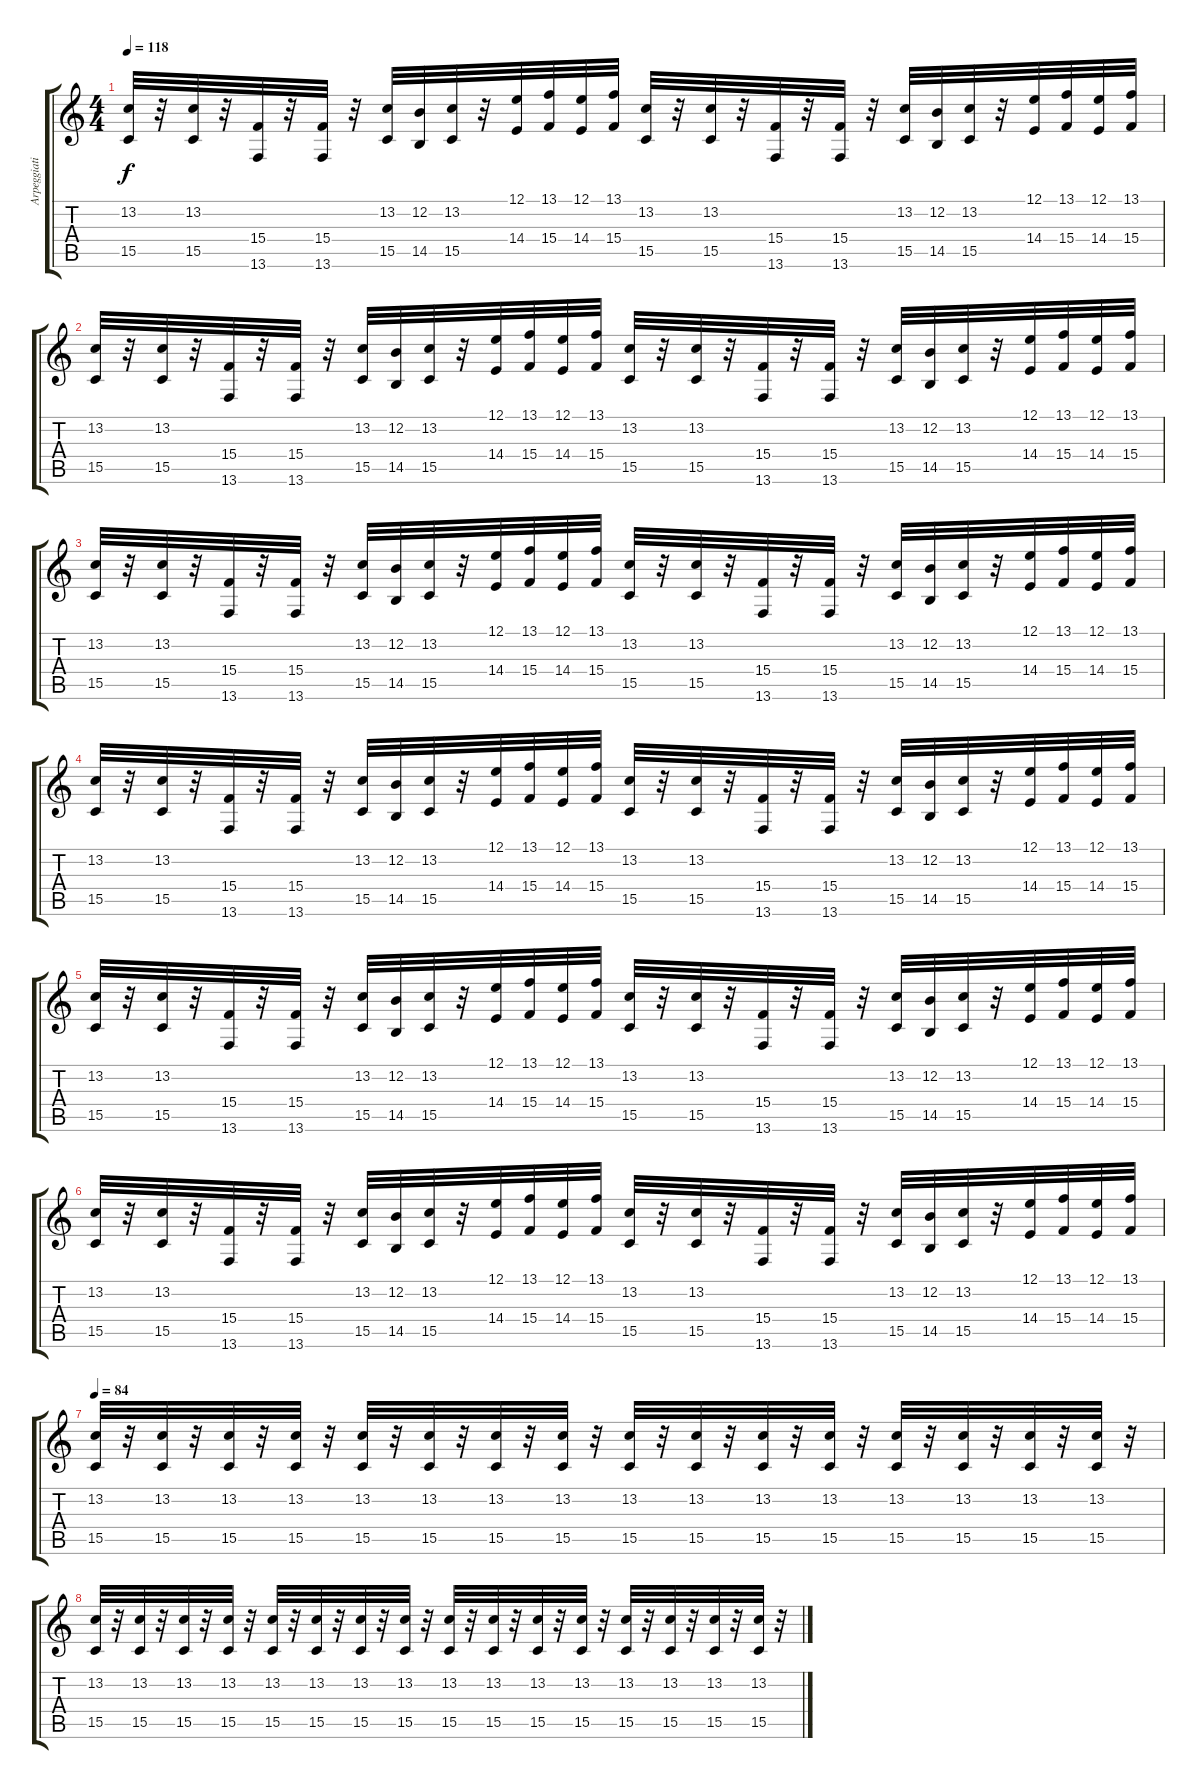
\track ("Arpeggiation" "Arpeggiati") {instrument accordion}
\staff {score tabs}
\tuning (E4 B3 G3 D3 A2 E2) {hide}
\ts (4 4)
\tempo 118
\clef g2
\ks c
(13.2 15.5).32{dy f} r.32 (13.2 15.5).32 r.32 (15.4 13.6).32 r.32 (15.4 13.6).32 r.32 (13.2 15.5).32 (12.2 14.5).32 (13.2 15.5).32 r.32 (12.1 14.4).32 (13.1 15.4).32 (12.1 14.4).32 (13.1 15.4).32 (13.2 15.5).32 r.32 (13.2 15.5).32 r.32 (15.4 13.6).32 r.32 (15.4 13.6).32 r.32 (13.2 15.5).32 (12.2 14.5).32 (13.2 15.5).32 r.32 (12.1 14.4).32 (13.1 15.4).32 (12.1 14.4).32 (13.1 15.4).32 |
(13.2 15.5).32 r.32 (13.2 15.5).32 r.32 (15.4 13.6).32 r.32 (15.4 13.6).32 r.32 (13.2 15.5).32 (12.2 14.5).32 (13.2 15.5).32 r.32 (12.1 14.4).32 (13.1 15.4).32 (12.1 14.4).32 (13.1 15.4).32 (13.2 15.5).32 r.32 (13.2 15.5).32 r.32 (15.4 13.6).32 r.32 (15.4 13.6).32 r.32 (13.2 15.5).32 (12.2 14.5).32 (13.2 15.5).32 r.32 (12.1 14.4).32 (13.1 15.4).32 (12.1 14.4).32 (13.1 15.4).32 |
(13.2 15.5).32 r.32 (13.2 15.5).32 r.32 (15.4 13.6).32 r.32 (15.4 13.6).32 r.32 (13.2 15.5).32 (12.2 14.5).32 (13.2 15.5).32 r.32 (12.1 14.4).32 (13.1 15.4).32 (12.1 14.4).32 (13.1 15.4).32 (13.2 15.5).32 r.32 (13.2 15.5).32 r.32 (15.4 13.6).32 r.32 (15.4 13.6).32 r.32 (13.2 15.5).32 (12.2 14.5).32 (13.2 15.5).32 r.32 (12.1 14.4).32 (13.1 15.4).32 (12.1 14.4).32 (13.1 15.4).32 |
(13.2 15.5).32 r.32 (13.2 15.5).32 r.32 (15.4 13.6).32 r.32 (15.4 13.6).32 r.32 (13.2 15.5).32 (12.2 14.5).32 (13.2 15.5).32 r.32 (12.1 14.4).32 (13.1 15.4).32 (12.1 14.4).32 (13.1 15.4).32 (13.2 15.5).32 r.32 (13.2 15.5).32 r.32 (15.4 13.6).32 r.32 (15.4 13.6).32 r.32 (13.2 15.5).32 (12.2 14.5).32 (13.2 15.5).32 r.32 (12.1 14.4).32 (13.1 15.4).32 (12.1 14.4).32 (13.1 15.4).32 |
(13.2 15.5).32 r.32 (13.2 15.5).32 r.32 (15.4 13.6).32 r.32 (15.4 13.6).32 r.32 (13.2 15.5).32 (12.2 14.5).32 (13.2 15.5).32 r.32 (12.1 14.4).32 (13.1 15.4).32 (12.1 14.4).32 (13.1 15.4).32 (13.2 15.5).32 r.32 (13.2 15.5).32 r.32 (15.4 13.6).32 r.32 (15.4 13.6).32 r.32 (13.2 15.5).32 (12.2 14.5).32 (13.2 15.5).32 r.32 (12.1 14.4).32 (13.1 15.4).32 (12.1 14.4).32 (13.1 15.4).32 |
(13.2 15.5).32 r.32 (13.2 15.5).32 r.32 (15.4 13.6).32 r.32 (15.4 13.6).32 r.32 (13.2 15.5).32 (12.2 14.5).32 (13.2 15.5).32 r.32 (12.1 14.4).32 (13.1 15.4).32 (12.1 14.4).32 (13.1 15.4).32 (13.2 15.5).32 r.32 (13.2 15.5).32 r.32 (15.4 13.6).32 r.32 (15.4 13.6).32 r.32 (13.2 15.5).32 (12.2 14.5).32 (13.2 15.5).32 r.32 (12.1 14.4).32 (13.1 15.4).32 (12.1 14.4).32 (13.1 15.4).32 |
\tempo 84
(13.2 15.5).32 r.32 (13.2 15.5).32 r.32 (13.2 15.5).32 r.32 (13.2 15.5).32 r.32 (13.2 15.5).32 r.32 (13.2 15.5).32 r.32 (13.2 15.5).32 r.32 (13.2 15.5).32 r.32 (13.2 15.5).32 r.32 (13.2 15.5).32 r.32 (13.2 15.5).32 r.32 (13.2 15.5).32 r.32 (13.2 15.5).32 r.32 (13.2 15.5).32 r.32 (13.2 15.5).32 r.32 (13.2 15.5).32 r.32 |
(13.2 15.5).32 r.32 (13.2 15.5).32 r.32 (13.2 15.5).32 r.32 (13.2 15.5).32 r.32 (13.2 15.5).32 r.32 (13.2 15.5).32 r.32 (13.2 15.5).32 r.32 (13.2 15.5).32 r.32 (13.2 15.5).32 r.32 (13.2 15.5).32 r.32 (13.2 15.5).32 r.32 (13.2 15.5).32 r.32 (13.2 15.5).32 r.32 (13.2 15.5).32 r.32 (13.2 15.5).32 r.32 (13.2 15.5).32 r.32
